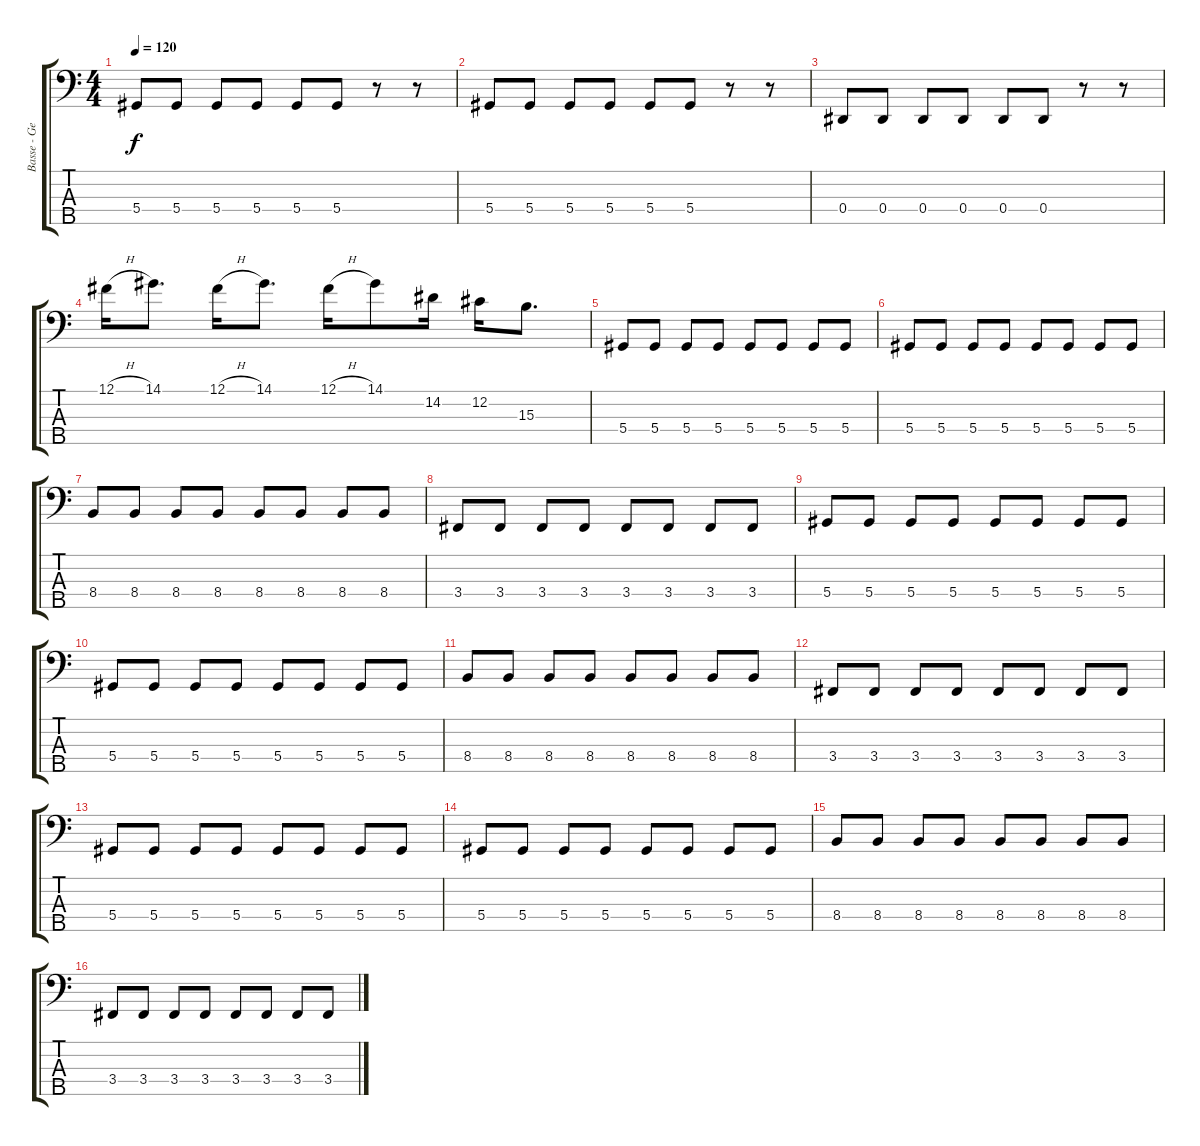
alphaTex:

\track ("Basse - Georg" "Basse - Ge") {instrument electricbassfinger}
\staff {score tabs}
\tuning (Gb2 Db2 Ab1 Eb1 Bb0) {hide}
\ts (4 4)
\tempo 120
\clef f4
\ks c
5.4.8{dy f} 5.4.8 5.4.8 5.4.8 5.4.8 5.4.8 r.8 r.8 |
5.4.8 5.4.8 5.4.8 5.4.8 5.4.8 5.4.8 r.8 r.8 |
0.4.8 0.4.8 0.4.8 0.4.8 0.4.8 0.4.8 r.8 r.8 |
12.1{h}.16 14.1.8{d} 12.1{h}.16 14.1.8{d} 12.1{h}.16 14.1.8 14.2.16 12.2.16 15.3.8{d} |
5.4.8 5.4.8 5.4.8 5.4.8 5.4.8 5.4.8 5.4.8 5.4.8 |
5.4.8 5.4.8 5.4.8 5.4.8 5.4.8 5.4.8 5.4.8 5.4.8 |
8.4.8 8.4.8 8.4.8 8.4.8 8.4.8 8.4.8 8.4.8 8.4.8 |
3.4.8 3.4.8 3.4.8 3.4.8 3.4.8 3.4.8 3.4.8 3.4.8 |
5.4.8 5.4.8 5.4.8 5.4.8 5.4.8 5.4.8 5.4.8 5.4.8 |
5.4.8 5.4.8 5.4.8 5.4.8 5.4.8 5.4.8 5.4.8 5.4.8 |
8.4.8 8.4.8 8.4.8 8.4.8 8.4.8 8.4.8 8.4.8 8.4.8 |
3.4.8 3.4.8 3.4.8 3.4.8 3.4.8 3.4.8 3.4.8 3.4.8 |
5.4.8 5.4.8 5.4.8 5.4.8 5.4.8 5.4.8 5.4.8 5.4.8 |
5.4.8 5.4.8 5.4.8 5.4.8 5.4.8 5.4.8 5.4.8 5.4.8 |
8.4.8 8.4.8 8.4.8 8.4.8 8.4.8 8.4.8 8.4.8 8.4.8 |
3.4.8 3.4.8 3.4.8 3.4.8 3.4.8 3.4.8 3.4.8 3.4.8
